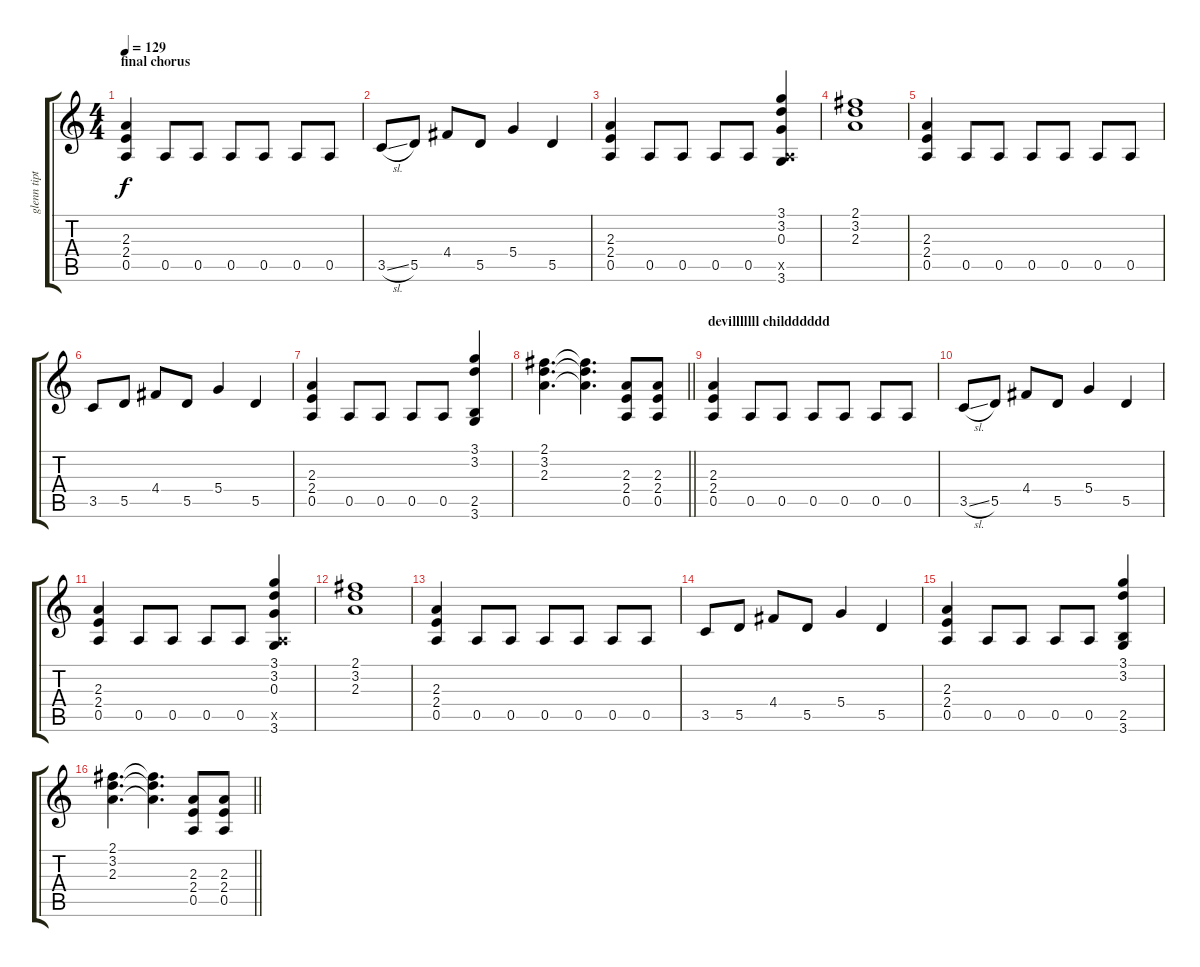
\track ("glenn tipton" "glenn tipt") {instrument distortionguitar}
\staff {score tabs}
\tuning (E4 B3 G3 D3 A2 E2) {hide}
\ts (4 4)
\section ("" "final chorus")
\tempo 129
\clef g2
\ks c
(2.3 2.4 0.5).4{dy f} 0.5.8 0.5.8 0.5.8 0.5.8 0.5.8 0.5.8 |
3.5{sl}.8 5.5.8 4.4.8 5.5.8 5.4.4 5.5.4 |
(2.3 2.4 0.5).4 0.5.8 0.5.8 0.5.8 0.5.8 (3.1 3.2 0.3 0.5{x} 3.6).4 |
(2.1 3.2 2.3).1 |
(2.3 2.4 0.5).4 0.5.8 0.5.8 0.5.8 0.5.8 0.5.8 0.5.8 |
3.5.8 5.5.8 4.4.8 5.5.8 5.4.4 5.5.4 |
(2.3 2.4 0.5).4 0.5.8 0.5.8 0.5.8 0.5.8 (3.1 3.2 2.5 3.6).4 |
\barLineRight lightlight
(2.1 3.2 2.3).4{d} (2.1{t} 3.2{t} 2.3{t}).4{d} (2.3 2.4 0.5).8 (2.3 2.4 0.5).8 |
\section ("" "devilllllll childddddd")
(2.3 2.4 0.5).4 0.5.8 0.5.8 0.5.8 0.5.8 0.5.8 0.5.8 |
3.5{sl}.8 5.5.8 4.4.8 5.5.8 5.4.4 5.5.4 |
(2.3 2.4 0.5).4 0.5.8 0.5.8 0.5.8 0.5.8 (3.1 3.2 0.3 0.5{x} 3.6).4 |
(2.1 3.2 2.3).1 |
(2.3 2.4 0.5).4 0.5.8 0.5.8 0.5.8 0.5.8 0.5.8 0.5.8 |
3.5.8 5.5.8 4.4.8 5.5.8 5.4.4 5.5.4 |
(2.3 2.4 0.5).4 0.5.8 0.5.8 0.5.8 0.5.8 (3.1 3.2 2.5 3.6).4 |
\barLineRight lightlight
(2.1 3.2 2.3).4{d} (2.1{t} 3.2{t} 2.3{t}).4{d} (2.3 2.4 0.5).8 (2.3 2.4 0.5).8
